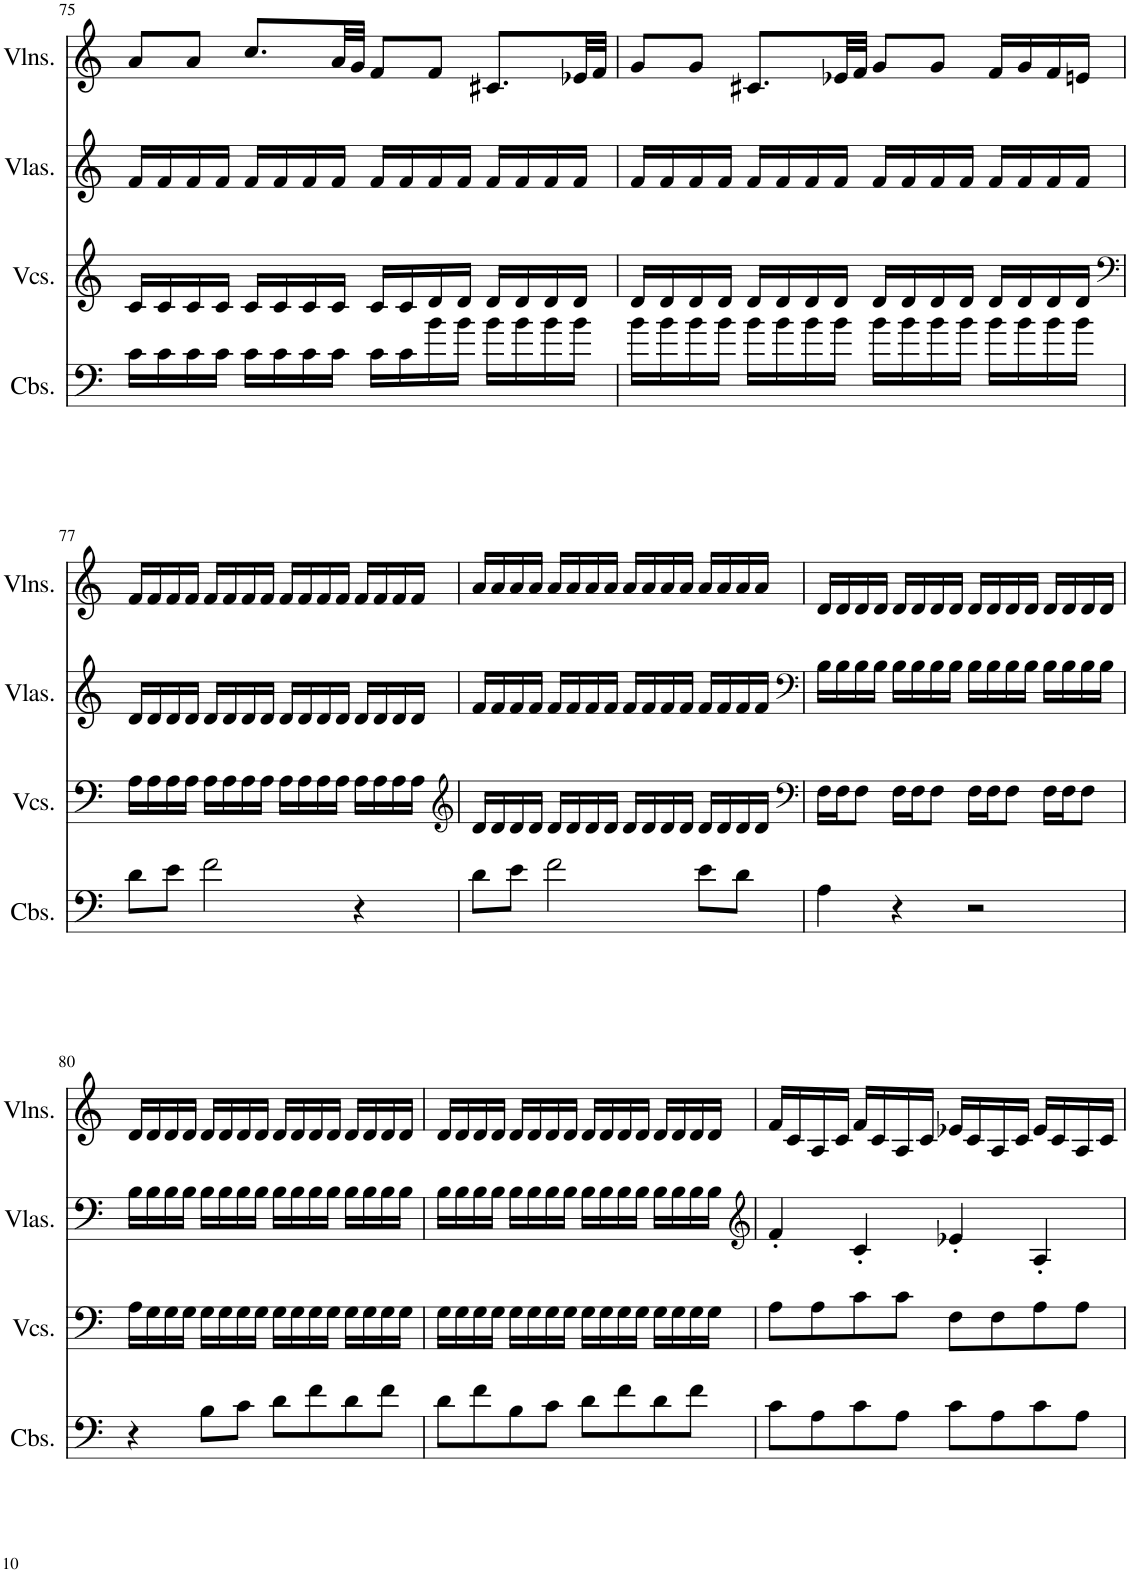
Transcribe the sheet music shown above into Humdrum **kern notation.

**kern	**kern	**kern	**kern
*part4	*part3	*part2	*part1
*staff4	*staff3	*staff2	*staff1
*I"Contrabasses	*I"Violoncellos	*I"Violas	*I"Violins
*I'Cbs.	*I'Vcs.	*I'Vlas.	*I'Vlns.
!!LO:PB:g=z
*clefF4	*clefG2	*clefG2	*clefG2
*Trd7c12	*	*	*
*k[]	*k[]	*k[]	*k[]
*M4/4	*M4/4	*M4/4	*M4/4
=75	=75	=75	=75
16c\LL	16c/LL	16f/LL	8a/L
16c\	16c/	16f/	.
16c\	16c/	16f/	8a/J
16c\JJ	16c/JJ	16f/JJ	.
16c\LL	16c/LL	16f/LL	8.cc/L
16c\	16c/	16f/	.
16c\	16c/	16f/	.
16c\JJ	16c/JJ	16f/JJ	32a/LL
.	.	.	32g/JJJ
16c\LL	16c/LL	16f/LL	8f/L
16c\	16c/	16f/	.
16b\	16d/	16f/	8f/J
16b\JJ	16d/JJ	16f/JJ	.
16b\LL	16d/LL	16f/LL	8.c#X/L
16b\	16d/	16f/	.
16b\	16d/	16f/	.
16b\JJ	16d/JJ	16f/JJ	32e-X/LL
.	.	.	32f/JJJ
=76	=76	=76	=76
16b\LL	16d/LL	16f/LL	8g/L
16b\	16d/	16f/	.
16b\	16d/	16f/	8g/J
16b\JJ	16d/JJ	16f/JJ	.
16b\LL	16d/LL	16f/LL	8.c#X/L
16b\	16d/	16f/	.
16b\	16d/	16f/	.
16b\JJ	16d/JJ	16f/JJ	32e-X/LL
.	.	.	32f/JJJ
16b\LL	16d/LL	16f/LL	8g/L
16b\	16d/	16f/	.
16b\	16d/	16f/	8g/J
16b\JJ	16d/JJ	16f/JJ	.
16b\LL	16d/LL	16f/LL	16f/LL
16b\	16d/	16f/	16g/
16b\	16d/	16f/	16f/
16b\JJ	16d/JJ	16f/JJ	16en/JJ
!!LO:LB:g=z
=77	=77	=77	=77
*	*clefF4	*	*
8d\L	16A\LL	16d/LL	16f/LL
.	16A\	16d/	16f/
8e\J	16A\	16d/	16f/
.	16A\JJ	16d/JJ	16f/JJ
2f\	16A\LL	16d/LL	16f/LL
.	16A\	16d/	16f/
.	16A\	16d/	16f/
.	16A\JJ	16d/JJ	16f/JJ
.	16A\LL	16d/LL	16f/LL
.	16A\	16d/	16f/
.	16A\	16d/	16f/
.	16A\JJ	16d/JJ	16f/JJ
4r	16A\LL	16d/LL	16f/LL
.	16A\	16d/	16f/
.	16A\	16d/	16f/
.	16A\JJ	16d/JJ	16f/JJ
=78	=78	=78	=78
*	*clefG2	*	*
8d\L	16d/LL	16f/LL	16a/LL
.	16d/	16f/	16a/
8e\J	16d/	16f/	16a/
.	16d/JJ	16f/JJ	16a/JJ
2f\	16d/LL	16f/LL	16a/LL
.	16d/	16f/	16a/
.	16d/	16f/	16a/
.	16d/JJ	16f/JJ	16a/JJ
.	16d/LL	16f/LL	16a/LL
.	16d/	16f/	16a/
.	16d/	16f/	16a/
.	16d/JJ	16f/JJ	16a/JJ
8e\L	16d/LL	16f/LL	16a/LL
.	16d/	16f/	16a/
8d\J	16d/	16f/	16a/
.	16d/JJ	16f/JJ	16a/JJ
=79	=79	=79	=79
*	*clefF4	*clefF4	*
4A\	16F\LL	16B\LL	16d/LL
.	16F\J	16B\	16d/
.	8F\J	16B\	16d/
.	.	16B\JJ	16d/JJ
4r	16F\LL	16B\LL	16d/LL
.	16F\J	16B\	16d/
.	8F\J	16B\	16d/
.	.	16B\JJ	16d/JJ
2r	16F\LL	16B\LL	16d/LL
.	16F\J	16B\	16d/
.	8F\J	16B\	16d/
.	.	16B\JJ	16d/JJ
.	16F\LL	16B\LL	16d/LL
.	16F\J	16B\	16d/
.	8F\J	16B\	16d/
.	.	16B\JJ	16d/JJ
!!LO:LB:g=z
=80	=80	=80	=80
4r	16A\LL	16B\LL	16d/LL
.	16G\	16B\	16d/
.	16G\	16B\	16d/
.	16G\JJ	16B\JJ	16d/JJ
8B\L	16G\LL	16B\LL	16d/LL
.	16G\	16B\	16d/
8c\J	16G\	16B\	16d/
.	16G\JJ	16B\JJ	16d/JJ
8d\L	16G\LL	16B\LL	16d/LL
.	16G\	16B\	16d/
8f\	16G\	16B\	16d/
.	16G\JJ	16B\JJ	16d/JJ
8d\	16G\LL	16B\LL	16d/LL
.	16G\	16B\	16d/
8f\J	16G\	16B\	16d/
.	16G\JJ	16B\JJ	16d/JJ
=81	=81	=81	=81
8d\L	16G\LL	16B\LL	16d/LL
.	16G\	16B\	16d/
8f\	16G\	16B\	16d/
.	16G\JJ	16B\JJ	16d/JJ
8B\	16G\LL	16B\LL	16d/LL
.	16G\	16B\	16d/
8c\J	16G\	16B\	16d/
.	16G\JJ	16B\JJ	16d/JJ
8d\L	16G\LL	16B\LL	16d/LL
.	16G\	16B\	16d/
8f\	16G\	16B\	16d/
.	16G\JJ	16B\JJ	16d/JJ
8d\	16G\LL	16B\LL	16d/LL
.	16G\	16B\	16d/
8f\J	16G\	16B\	16d/
.	16G\JJ	16B\JJ	16d/JJ
=82	=82	=82	=82
*	*	*clefG2	*
8c\L	8A\L	4f'/	16f/LL
.	.	.	16c/
8A\	8A\	.	16A/
.	.	.	16c/JJ
8c\	8c\	4c'/	16f/LL
.	.	.	16c/
8A\J	8c\J	.	16A/
.	.	.	16c/JJ
8c\L	8F\L	4e-X'/	16e-X/LL
.	.	.	16c/
8A\	8F\	.	16A/
.	.	.	16c/JJ
8c\	8A\	4A'/	16e-/LL
.	.	.	16c/
8A\J	8A\J	.	16A/
.	.	.	16c/JJ
=	=	=	=
*-	*-	*-	*-
